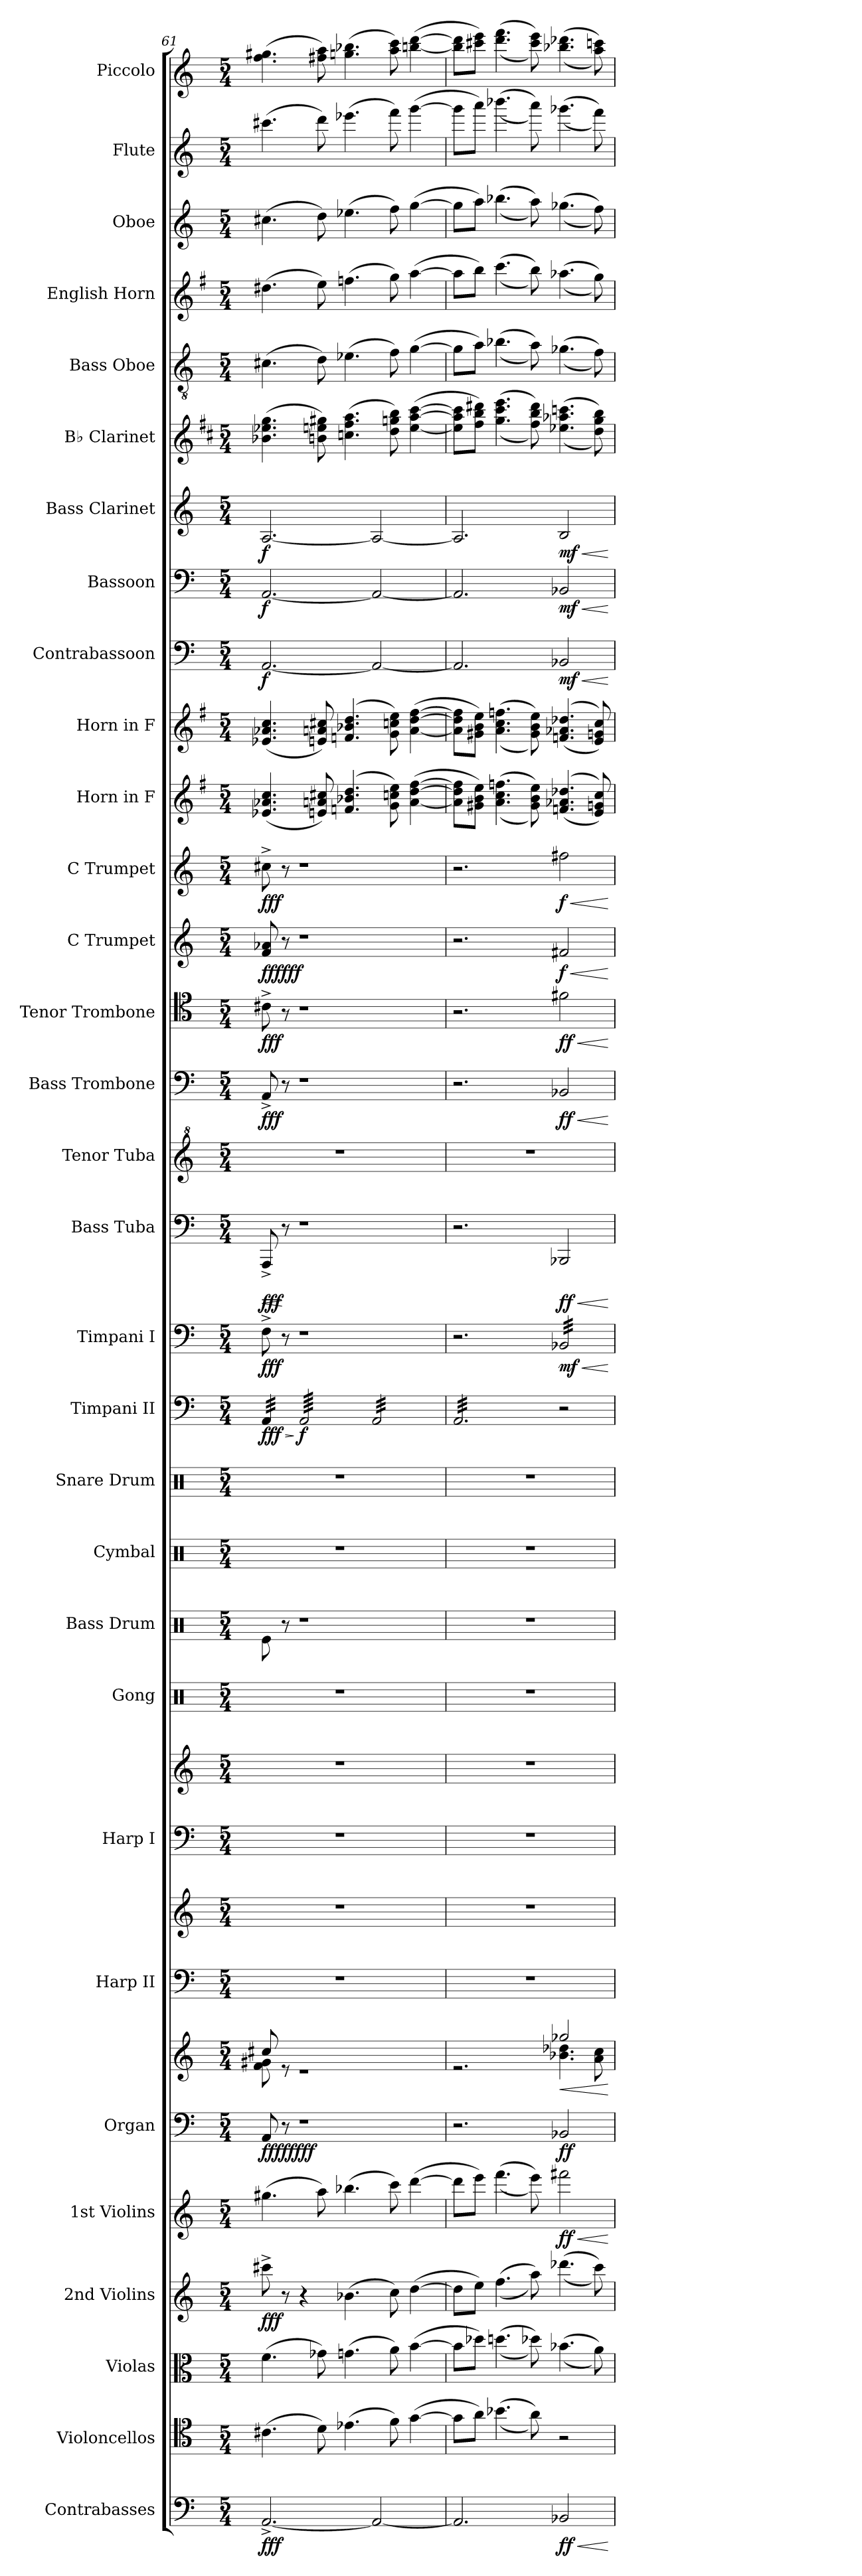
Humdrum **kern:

**kern	**dynam	**kern	**kern	**kern	**dynam	**kern	**dynam	**kern	**kern	**dynam	**kern	**kern	**kern	**kern	**kern	**kern	**kern	**kern	**kern	**dynam	**kern	**dynam	**kern	**dynam	**kern	**kern	**dynam	**kern	**dynam	**kern	**dynam	**kern	**dynam	**kern	**kern	**kern	**dynam	**kern	**dynam	**kern	**dynam	**kern	**kern	**kern	**kern	**kern	**kern
*part31	*part31	*part30	*part29	*part28	*part28	*part27	*part27	*part26	*part26	*part26	*part25	*part25	*part24	*part24	*part23	*part22	*part21	*part20	*part19	*part19	*part18	*part18	*part17	*part17	*part16	*part15	*part15	*part14	*part14	*part13	*part13	*part12	*part12	*part11	*part10	*part9	*part9	*part8	*part8	*part7	*part7	*part6	*part5	*part4	*part3	*part2	*part1
*staff34	*staff34	*staff33	*staff32	*staff31	*staff31	*staff30	*staff30	*staff29	*staff28	*staff28/29	*staff27	*staff26	*staff25	*staff24	*staff23	*staff22	*staff21	*staff20	*staff19	*staff19	*staff18	*staff18	*staff17	*staff17	*staff16	*staff15	*staff15	*staff14	*staff14	*staff13	*staff13	*staff12	*staff12	*staff11	*staff10	*staff9	*staff9	*staff8	*staff8	*staff7	*staff7	*staff6	*staff5	*staff4	*staff3	*staff2	*staff1
*I"Contrabasses	*	*I"Violoncellos	*I"Violas	*I"2nd Violins	*	*I"1st Violins	*	*I"Organ	*	*	*I"Harp II	*	*I"Harp I	*	*I"Gong	*I"Bass Drum	*I"Cymbal	*I"Snare Drum	*I"Timpani II	*	*I"Timpani I	*	*I"Bass Tuba	*	*I"Tenor Tuba	*I"Bass Trombone	*	*I"Tenor Trombone	*	*I"C Trumpet	*	*I"C Trumpet	*	*I"Horn in F	*I"Horn in F	*I"Contrabassoon	*	*I"Bassoon	*	*I"Bass Clarinet	*	*I"B♭ Clarinet	*I"Bass Oboe	*I"English Horn	*I"Oboe	*I"Flute	*I"Piccolo
*I'Cbs.	*	*I'Vcs.	*I'Vlas.	*I'Vlns.	*	*I'Vlns.	*	*I'Org.	*	*	*I'Hrp.	*	*I'Hrp.	*	*	*I'B. Dr.	*I'Cym.	*I'Sn. Dr.	*I'Timp.	*	*I'Timp.	*	*I'Tba.	*	*	*I'B. Tbn.	*	*I'T. Tbn.	*	*I'C Tpt.	*	*I'C Tpt.	*	*	*	*I'Cbsn.	*	*I'Bsn.	*	*I'B. Cl.	*	*I'B♭ Cl.	*	*I'E. Hn.	*I'Ob.	*I'Fl.	*I'Picc.
*clefF4	*	*clefC4	*clefC3	*clefG2	*	*clefG2	*	*clefF4	*clefG2	*	*clefF4	*clefG2	*clefF4	*clefG2	*clefX	*clefX	*clefX	*clefX	*clefF4	*	*clefF4	*	*clefF4	*	*clefG^2	*clefF4	*	*clefC4	*	*clefG2	*	*clefG2	*	*clefG2	*clefG2	*clefF4	*	*clefF4	*	*clefG2	*	*clefG2	*clefGv2	*clefG2	*clefG2	*clefG2	*clefG2
*ITrd7c12	*	*	*	*	*	*	*	*	*	*	*	*	*	*	*	*	*	*	*	*	*	*	*	*	*ITrd15c26	*	*	*	*	*	*	*	*	*ITrd4c7	*ITrd4c7	*ITrd7c12	*	*	*	*ITrd8c14	*	*ITrd1c2	*	*ITrd4c7	*	*	*ITrd-7c-12
*k[]	*	*k[]	*k[]	*k[]	*	*k[]	*	*k[]	*k[]	*	*k[]	*k[]	*k[]	*k[]	*k[]	*k[]	*k[]	*k[]	*k[]	*	*k[]	*	*k[]	*	*k[]	*k[]	*	*k[]	*	*k[]	*	*k[]	*	*k[]	*k[]	*k[]	*	*k[]	*	*k[]	*	*k[]	*k[]	*k[]	*k[]	*k[]	*k[]
*M5/4	*	*M5/4	*M5/4	*M5/4	*	*M5/4	*	*M5/4	*M5/4	*	*M5/4	*M5/4	*M5/4	*M5/4	*M5/4	*M5/4	*M5/4	*M5/4	*M5/4	*	*M5/4	*	*M5/4	*	*M5/4	*M5/4	*	*M5/4	*	*M5/4	*	*M5/4	*	*M5/4	*M5/4	*M5/4	*	*M5/4	*	*M5/4	*	*M5/4	*M5/4	*M5/4	*M5/4	*M5/4	*M5/4
=61	=61	=61	=61	=61	=61	=61	=61	=61	=61	=61	=61	=61	=61	=61	=61	=61	=61	=61	=61	=61	=61	=61	=61	=61	=61	=61	=61	=61	=61	=61	=61	=61	=61	=61	=61	=61	=61	=61	=61	=61	=61	=61	=61	=61	=61	=61	=61
*	*	*	*	*	*	*	*	*	*^	*	*	*	*	*	*	*	*	*	*	*	*	*	*	*	*	*	*	*	*	*	*	*	*	*	*	*	*	*	*	*	*	*	*	*	*	*	*
!	!LO:DY:b	!	!	!	!LO:DY:b	!	!	!	!	!	!LO:DY:b=2	!	!	!	!	!	!	!	!	!	!LO:HP:b	!	!	!	!LO:HP:b	!	!	!	!	!	!	!	!	!	!	!	!	!	!	!	!	!	!	!	!	!	!	!
!	!	!	!	!	!	!	!	!	!	!	!LO:DY:n=1:b	!	!	!	!	!	!	!	!	!	!	!	!	!	!	!	!	!	!	!	!	!	!	!	!	!	!	!	!	!	!	!	!	!	!	!	!	!
!	!	!	!	!	!	!	!	!	!	!	!LO:DY:n=2:b	!	!	!	!	!	!	!	!	!	!	!	!	!	!	!	!	!	!	!	!	!	!	!	!	!	!	!	!	!	!	!	!	!	!	!	!	!
!	!	!	!	!	!	!	!	!	!	!	!LO:DY:n=3:b	!	!	!	!	!	!	!	!	!	!LO:DY:n=1:b	!	!LO:DY:b	!	!LO:DY:n=1:b	!	!	!LO:DY:b	!	!LO:DY:b	!	!LO:DY:b	!	!	!	!	!	!	!	!	!	!	!	!	!	!	!	!
!	!	!	!	!	!	!	!	!	!	!	!	!	!	!	!	!	!	!	!	!	!	!	!	!	!	!	!	!	!	!	!	!LO:DY:n=1:b	!	!	!	!	!	!	!	!	!	!	!	!	!	!	!	!
!	!	!	!	!	!	!	!	!	!	!	!	!	!	!	!	!	!	!	!	!	!	!	!	!	!	!	!	!	!	!	!	!LO:DY:n=2:b	!	!LO:DY:b	!	!	!	!LO:DY:b	!	!LO:DY:b	!	!LO:DY:b	!	!	!	!	!	!
*	*	*	*	*	*	*	*	*	*	*	*	*	*	*	*	*	*	*	*	*tremolo	*	*	*	*	*	*	*	*	*	*	*	*	*	*	*	*	*	*	*	*	*	*	*	*	*	*	*	*
[2.AAA^/	fff	(4.c#X\	(4.f\	8ccc#X^\	fff	(4.gg#X\	.	8AA/	8cc#X/	8f\ 8g#X\	ff ff ff ff	4%5r	4%5r	4%5r	4%5r	4%5r	8Re\	4%5r	4%5r	32AA/LLL	> fff	8F^\	fff	8AAA^/	< fff	4%5r	8AA^/	fff	8c#X^\	fff	8f/ 8a-X/	ff ff ff	8cc#X^\	fff	(4.A-X/ 4.d-X/ 4.f/	(4.A-X/ 4.d-X/ 4.f/	[2.AAA/	f	[2.AA/	f	[2.AA/	f	(4.a-X\ 4.dd-X\ 4.ff\	(4.c#X\	(4.g#X\	(4.cc#X\	(4.ccc#X\	(4.fff\ 4.ggg#X\
.	.	.	.	.	.	.	.	.	.	.	.	.	.	.	.	.	.	.	.	32AA/	.	.	.	.	.	.	.	.	.	.	.	.	.	.	.	.	.	.	.	.	.	.	.	.	.	.	.	.
.	.	.	.	.	.	.	.	.	.	.	.	.	.	.	.	.	.	.	.	32AA/	.	.	.	.	.	.	.	.	.	.	.	.	.	.	.	.	.	.	.	.	.	.	.	.	.	.	.	.
.	.	.	.	.	.	.	.	.	.	.	.	.	.	.	.	.	.	.	.	32AA/	.	.	.	.	.	.	.	.	.	.	.	.	.	.	.	.	.	.	.	.	.	.	.	.	.	.	.	.
.	.	.	.	8r	.	.	.	8r	8re	1ryy	.	.	.	.	.	.	8r	.	.	32AA/	.	8r	.	8r	[	.	8r	.	8r	.	8r	.	8r	.	.	.	.	.	.	.	.	.	.	.	.	.	.	.
.	.	.	.	.	.	.	.	.	.	.	.	.	.	.	.	.	.	.	.	32AA/	.	.	.	.	.	.	.	.	.	.	.	.	.	.	.	.	.	.	.	.	.	.	.	.	.	.	.	.
.	.	.	.	.	.	.	.	.	.	.	.	.	.	.	.	.	.	.	.	32AA/	.	.	.	.	.	.	.	.	.	.	.	.	.	.	.	.	.	.	.	.	.	.	.	.	.	.	.	.
.	.	.	.	.	.	.	.	.	.	.	.	.	.	.	.	.	.	.	.	32AA/JJJ	.	.	.	.	.	.	.	.	.	.	.	.	.	.	.	.	.	.	.	.	.	.	.	.	.	.	.	.
!	!	!	!	!	!	!	!	!	!	!	!	!	!	!	!	!	!	!	!	!	!LO:DY:n=2:b	!	!	!	!	!	!	!	!	!	!	!	!	!	!	!	!	!	!	!	!	!	!	!	!	!	!	!
.	.	.	.	4r	.	.	.	1r	1re	.	.	.	.	.	.	.	1r	.	.	64AA/LLLL	] f	1r	.	1r	.	.	1r	.	1r	.	1r	.	1r	.	.	.	.	.	.	.	.	.	.	.	.	.	.	.
.	.	.	.	.	.	.	.	.	.	.	.	.	.	.	.	.	.	.	.	64AA/	.	.	.	.	.	.	.	.	.	.	.	.	.	.	.	.	.	.	.	.	.	.	.	.	.	.	.	.
.	.	.	.	.	.	.	.	.	.	.	.	.	.	.	.	.	.	.	.	64AA/	.	.	.	.	.	.	.	.	.	.	.	.	.	.	.	.	.	.	.	.	.	.	.	.	.	.	.	.
.	.	.	.	.	.	.	.	.	.	.	.	.	.	.	.	.	.	.	.	64AA/	.	.	.	.	.	.	.	.	.	.	.	.	.	.	.	.	.	.	.	.	.	.	.	.	.	.	.	.
.	.	.	.	.	.	.	.	.	.	.	.	.	.	.	.	.	.	.	.	64AA/	.	.	.	.	.	.	.	.	.	.	.	.	.	.	.	.	.	.	.	.	.	.	.	.	.	.	.	.
.	.	.	.	.	.	.	.	.	.	.	.	.	.	.	.	.	.	.	.	64AA/	.	.	.	.	.	.	.	.	.	.	.	.	.	.	.	.	.	.	.	.	.	.	.	.	.	.	.	.
.	.	.	.	.	.	.	.	.	.	.	.	.	.	.	.	.	.	.	.	64AA/	.	.	.	.	.	.	.	.	.	.	.	.	.	.	.	.	.	.	.	.	.	.	.	.	.	.	.	.
.	.	.	.	.	.	.	.	.	.	.	.	.	.	.	.	.	.	.	.	64AA/	.	.	.	.	.	.	.	.	.	.	.	.	.	.	.	.	.	.	.	.	.	.	.	.	.	.	.	.
.	.	8d\)	8g-X\)	.	.	8aa\)	.	.	.	.	.	.	.	.	.	.	.	.	.	64AA/	.	.	.	.	.	.	.	.	.	.	.	.	.	.	8An/ 8dn/ 8f#X/)	8An/ 8dn/ 8f#X/)	.	.	.	.	.	.	8an\ 8ddn\ 8ff#X\)	8d\)	8a\)	8dd\)	8ddd\)	8fff#X\ 8aaa\)
.	.	.	.	.	.	.	.	.	.	.	.	.	.	.	.	.	.	.	.	64AA/	.	.	.	.	.	.	.	.	.	.	.	.	.	.	.	.	.	.	.	.	.	.	.	.	.	.	.	.
.	.	.	.	.	.	.	.	.	.	.	.	.	.	.	.	.	.	.	.	64AA/	.	.	.	.	.	.	.	.	.	.	.	.	.	.	.	.	.	.	.	.	.	.	.	.	.	.	.	.
.	.	.	.	.	.	.	.	.	.	.	.	.	.	.	.	.	.	.	.	64AA/	.	.	.	.	.	.	.	.	.	.	.	.	.	.	.	.	.	.	.	.	.	.	.	.	.	.	.	.
.	.	.	.	.	.	.	.	.	.	.	.	.	.	.	.	.	.	.	.	64AA/	.	.	.	.	.	.	.	.	.	.	.	.	.	.	.	.	.	.	.	.	.	.	.	.	.	.	.	.
.	.	.	.	.	.	.	.	.	.	.	.	.	.	.	.	.	.	.	.	64AA/	.	.	.	.	.	.	.	.	.	.	.	.	.	.	.	.	.	.	.	.	.	.	.	.	.	.	.	.
.	.	.	.	.	.	.	.	.	.	.	.	.	.	.	.	.	.	.	.	64AA/	.	.	.	.	.	.	.	.	.	.	.	.	.	.	.	.	.	.	.	.	.	.	.	.	.	.	.	.
.	.	.	.	.	.	.	.	.	.	.	.	.	.	.	.	.	.	.	.	64AA/	.	.	.	.	.	.	.	.	.	.	.	.	.	.	.	.	.	.	.	.	.	.	.	.	.	.	.	.
.	.	(4.e-X\	(4.gn\	(4.b-X\	.	(4.bb-X\	.	.	.	.	.	.	.	.	.	.	.	.	.	64AA/	.	.	.	.	.	.	.	.	.	.	.	.	.	.	(4.B-X/ 4.e-X/ 4.g/	(4.B-X/ 4.e-X/ 4.g/	.	.	.	.	.	.	(4.b-X\ 4.ee\ 4.gg\	(4.e-X\	(4.b-X\	(4.ee-X\	(4.eee-X\	(4.gggn\ 4.bbb-X\
.	.	.	.	.	.	.	.	.	.	.	.	.	.	.	.	.	.	.	.	64AA/	.	.	.	.	.	.	.	.	.	.	.	.	.	.	.	.	.	.	.	.	.	.	.	.	.	.	.	.
.	.	.	.	.	.	.	.	.	.	.	.	.	.	.	.	.	.	.	.	64AA/	.	.	.	.	.	.	.	.	.	.	.	.	.	.	.	.	.	.	.	.	.	.	.	.	.	.	.	.
.	.	.	.	.	.	.	.	.	.	.	.	.	.	.	.	.	.	.	.	64AA/	.	.	.	.	.	.	.	.	.	.	.	.	.	.	.	.	.	.	.	.	.	.	.	.	.	.	.	.
.	.	.	.	.	.	.	.	.	.	.	.	.	.	.	.	.	.	.	.	64AA/	.	.	.	.	.	.	.	.	.	.	.	.	.	.	.	.	.	.	.	.	.	.	.	.	.	.	.	.
.	.	.	.	.	.	.	.	.	.	.	.	.	.	.	.	.	.	.	.	64AA/	.	.	.	.	.	.	.	.	.	.	.	.	.	.	.	.	.	.	.	.	.	.	.	.	.	.	.	.
.	.	.	.	.	.	.	.	.	.	.	.	.	.	.	.	.	.	.	.	64AA/	.	.	.	.	.	.	.	.	.	.	.	.	.	.	.	.	.	.	.	.	.	.	.	.	.	.	.	.
.	.	.	.	.	.	.	.	.	.	.	.	.	.	.	.	.	.	.	.	64AA/	.	.	.	.	.	.	.	.	.	.	.	.	.	.	.	.	.	.	.	.	.	.	.	.	.	.	.	.
.	.	.	.	.	.	.	.	.	.	.	.	.	.	.	.	.	.	.	.	64AA/	.	.	.	.	.	.	.	.	.	.	.	.	.	.	.	.	.	.	.	.	.	.	.	.	.	.	.	.
.	.	.	.	.	.	.	.	.	.	.	.	.	.	.	.	.	.	.	.	64AA/	.	.	.	.	.	.	.	.	.	.	.	.	.	.	.	.	.	.	.	.	.	.	.	.	.	.	.	.
.	.	.	.	.	.	.	.	.	.	.	.	.	.	.	.	.	.	.	.	64AA/	.	.	.	.	.	.	.	.	.	.	.	.	.	.	.	.	.	.	.	.	.	.	.	.	.	.	.	.
.	.	.	.	.	.	.	.	.	.	.	.	.	.	.	.	.	.	.	.	64AA/	.	.	.	.	.	.	.	.	.	.	.	.	.	.	.	.	.	.	.	.	.	.	.	.	.	.	.	.
.	.	.	.	.	.	.	.	.	.	.	.	.	.	.	.	.	.	.	.	64AA/	.	.	.	.	.	.	.	.	.	.	.	.	.	.	.	.	.	.	.	.	.	.	.	.	.	.	.	.
.	.	.	.	.	.	.	.	.	.	.	.	.	.	.	.	.	.	.	.	64AA/	.	.	.	.	.	.	.	.	.	.	.	.	.	.	.	.	.	.	.	.	.	.	.	.	.	.	.	.
.	.	.	.	.	.	.	.	.	.	.	.	.	.	.	.	.	.	.	.	64AA/	.	.	.	.	.	.	.	.	.	.	.	.	.	.	.	.	.	.	.	.	.	.	.	.	.	.	.	.
.	.	.	.	.	.	.	.	.	.	.	.	.	.	.	.	.	.	.	.	64AA/JJJJ	.	.	.	.	.	.	.	.	.	.	.	.	.	.	.	.	.	.	.	.	.	.	.	.	.	.	.	.
2AAA/_	.	.	.	.	.	.	.	.	.	.	.	.	.	.	.	.	.	.	.	32AA/LLL	.	.	.	.	.	.	.	.	.	.	.	.	.	.	.	.	2AAA/_	.	2AA/_	.	2AA/_	.	.	.	.	.	.	.
.	.	.	.	.	.	.	.	.	.	.	.	.	.	.	.	.	.	.	.	32AA/	.	.	.	.	.	.	.	.	.	.	.	.	.	.	.	.	.	.	.	.	.	.	.	.	.	.	.	.
.	.	.	.	.	.	.	.	.	.	.	.	.	.	.	.	.	.	.	.	32AA/	.	.	.	.	.	.	.	.	.	.	.	.	.	.	.	.	.	.	.	.	.	.	.	.	.	.	.	.
.	.	.	.	.	.	.	.	.	.	.	.	.	.	.	.	.	.	.	.	32AA/	.	.	.	.	.	.	.	.	.	.	.	.	.	.	.	.	.	.	.	.	.	.	.	.	.	.	.	.
.	.	8f\)	8a\)	8cc\)	.	8ccc\)	.	.	.	.	.	.	.	.	.	.	.	.	.	32AA/	.	.	.	.	.	.	.	.	.	.	.	.	.	.	8c\ 8fn\ 8a\)	8c\ 8fn\ 8a\)	.	.	.	.	.	.	8cc\ 8ffn\ 8aa\)	8f\)	8cc\)	8ff\)	8fff\)	8aaa\ 8cccc\)
.	.	.	.	.	.	.	.	.	.	.	.	.	.	.	.	.	.	.	.	32AA/	.	.	.	.	.	.	.	.	.	.	.	.	.	.	.	.	.	.	.	.	.	.	.	.	.	.	.	.
.	.	.	.	.	.	.	.	.	.	.	.	.	.	.	.	.	.	.	.	32AA/	.	.	.	.	.	.	.	.	.	.	.	.	.	.	.	.	.	.	.	.	.	.	.	.	.	.	.	.
.	.	.	.	.	.	.	.	.	.	.	.	.	.	.	.	.	.	.	.	32AA/	.	.	.	.	.	.	.	.	.	.	.	.	.	.	.	.	.	.	.	.	.	.	.	.	.	.	.	.
.	.	([4g\	([4b\	([4dd\	.	([4ddd\	.	.	.	.	.	.	.	.	.	.	.	.	.	32AA/	.	.	.	.	.	.	.	.	.	.	.	.	.	.	([4d\ [4g\ [4b\	([4d\ [4g\ [4b\	.	.	.	.	.	.	([4dd\ [4gg\ [4bb\	([4g\	([4dd\	([4gg\	([4ggg\	([4bbbn\ [4dddd\
.	.	.	.	.	.	.	.	.	.	.	.	.	.	.	.	.	.	.	.	32AA/	.	.	.	.	.	.	.	.	.	.	.	.	.	.	.	.	.	.	.	.	.	.	.	.	.	.	.	.
.	.	.	.	.	.	.	.	.	.	.	.	.	.	.	.	.	.	.	.	32AA/	.	.	.	.	.	.	.	.	.	.	.	.	.	.	.	.	.	.	.	.	.	.	.	.	.	.	.	.
.	.	.	.	.	.	.	.	.	.	.	.	.	.	.	.	.	.	.	.	32AA/	.	.	.	.	.	.	.	.	.	.	.	.	.	.	.	.	.	.	.	.	.	.	.	.	.	.	.	.
.	.	.	.	.	.	.	.	.	.	8ryy	.	.	.	.	.	.	.	.	.	32AA/	.	.	.	.	.	.	.	.	.	.	.	.	.	.	.	.	.	.	.	.	.	.	.	.	.	.	.	.
.	.	.	.	.	.	.	.	.	.	.	.	.	.	.	.	.	.	.	.	32AA/	.	.	.	.	.	.	.	.	.	.	.	.	.	.	.	.	.	.	.	.	.	.	.	.	.	.	.	.
.	.	.	.	.	.	.	.	.	.	.	.	.	.	.	.	.	.	.	.	32AA/	.	.	.	.	.	.	.	.	.	.	.	.	.	.	.	.	.	.	.	.	.	.	.	.	.	.	.	.
.	.	.	.	.	.	.	.	.	.	.	.	.	.	.	.	.	.	.	.	32AA/JJJ	.	.	.	.	.	.	.	.	.	.	.	.	.	.	.	.	.	.	.	.	.	.	.	.	.	.	.	.
=62	=62	=62	=62	=62	=62	=62	=62	=62	=62	=62	=62	=62	=62	=62	=62	=62	=62	=62	=62	=62	=62	=62	=62	=62	=62	=62	=62	=62	=62	=62	=62	=62	=62	=62	=62	=62	=62	=62	=62	=62	=62	=62	=62	=62	=62	=62	=62	=62
2.AAA/]	.	8g\L]	8b\L]	8dd\L]	.	8ddd\L]	.	2.r	2.re	2.ryy	.	4%5r	4%5r	4%5r	4%5r	4%5r	4%5r	4%5r	4%5r	32AA/LLL	.	2.r	.	2.r	.	4%5r	2.r	.	2.r	.	2.r	.	2.r	.	8d\] 8g\] 8b\]L	8d\] 8g\] 8b\]L	2.AAA/]	.	2.AA/]	.	2.AA/]	.	8dd\] 8gg\] 8bb\]L	8g\L]	8dd\L]	8gg\L]	8ggg\L]	8bbb\] 8dddd\]L
.	.	.	.	.	.	.	.	.	.	.	.	.	.	.	.	.	.	.	.	32AA/	.	.	.	.	.	.	.	.	.	.	.	.	.	.	.	.	.	.	.	.	.	.	.	.	.	.	.	.
.	.	.	.	.	.	.	.	.	.	.	.	.	.	.	.	.	.	.	.	32AA/	.	.	.	.	.	.	.	.	.	.	.	.	.	.	.	.	.	.	.	.	.	.	.	.	.	.	.	.
.	.	.	.	.	.	.	.	.	.	.	.	.	.	.	.	.	.	.	.	32AA/	.	.	.	.	.	.	.	.	.	.	.	.	.	.	.	.	.	.	.	.	.	.	.	.	.	.	.	.
.	.	8a\J)	8dd-X\J)	8ee\J)	.	8eee\J)	.	.	.	.	.	.	.	.	.	.	.	.	.	32AA/	.	.	.	.	.	.	.	.	.	.	.	.	.	.	8c#X\ 8e\ 8a\J)	8c#X\ 8e\ 8a\J)	.	.	.	.	.	.	8ee\ 8aa\ 8ccc#X\J)	8a\J)	8ee\J)	8aa\J)	8aaa\J)	8cccc#X\ 8eeee\J)
.	.	.	.	.	.	.	.	.	.	.	.	.	.	.	.	.	.	.	.	32AA/	.	.	.	.	.	.	.	.	.	.	.	.	.	.	.	.	.	.	.	.	.	.	.	.	.	.	.	.
.	.	.	.	.	.	.	.	.	.	.	.	.	.	.	.	.	.	.	.	32AA/	.	.	.	.	.	.	.	.	.	.	.	.	.	.	.	.	.	.	.	.	.	.	.	.	.	.	.	.
.	.	.	.	.	.	.	.	.	.	.	.	.	.	.	.	.	.	.	.	32AA/	.	.	.	.	.	.	.	.	.	.	.	.	.	.	.	.	.	.	.	.	.	.	.	.	.	.	.	.
.	.	((4.b-X\	((4.ddn\	((4.ff\	.	((4.fff\	.	.	.	.	.	.	.	.	.	.	.	.	.	32AA/	.	.	.	.	.	.	.	.	.	.	.	.	.	.	((4.d\ 4.f\ 4.b-X\	((4.d\ 4.f\ 4.b-X\	.	.	.	.	.	.	((4.ff\ 4.bb\ 4.ddd\	((4.b-X\	((4.ff\	((4.bb-X\	((4.bbb-X\	((4.dddd\ 4.ffff\
.	.	.	.	.	.	.	.	.	.	.	.	.	.	.	.	.	.	.	.	32AA/	.	.	.	.	.	.	.	.	.	.	.	.	.	.	.	.	.	.	.	.	.	.	.	.	.	.	.	.
.	.	.	.	.	.	.	.	.	.	.	.	.	.	.	.	.	.	.	.	32AA/	.	.	.	.	.	.	.	.	.	.	.	.	.	.	.	.	.	.	.	.	.	.	.	.	.	.	.	.
.	.	.	.	.	.	.	.	.	.	.	.	.	.	.	.	.	.	.	.	32AA/	.	.	.	.	.	.	.	.	.	.	.	.	.	.	.	.	.	.	.	.	.	.	.	.	.	.	.	.
.	.	.	.	.	.	.	.	.	.	.	.	.	.	.	.	.	.	.	.	32AA/	.	.	.	.	.	.	.	.	.	.	.	.	.	.	.	.	.	.	.	.	.	.	.	.	.	.	.	.
.	.	.	.	.	.	.	.	.	.	.	.	.	.	.	.	.	.	.	.	32AA/	.	.	.	.	.	.	.	.	.	.	.	.	.	.	.	.	.	.	.	.	.	.	.	.	.	.	.	.
.	.	.	.	.	.	.	.	.	.	.	.	.	.	.	.	.	.	.	.	32AA/	.	.	.	.	.	.	.	.	.	.	.	.	.	.	.	.	.	.	.	.	.	.	.	.	.	.	.	.
.	.	.	.	.	.	.	.	.	.	.	.	.	.	.	.	.	.	.	.	32AA/	.	.	.	.	.	.	.	.	.	.	.	.	.	.	.	.	.	.	.	.	.	.	.	.	.	.	.	.
.	.	.	.	.	.	.	.	.	.	.	.	.	.	.	.	.	.	.	.	32AA/	.	.	.	.	.	.	.	.	.	.	.	.	.	.	.	.	.	.	.	.	.	.	.	.	.	.	.	.
.	.	.	.	.	.	.	.	.	.	.	.	.	.	.	.	.	.	.	.	32AA/	.	.	.	.	.	.	.	.	.	.	.	.	.	.	.	.	.	.	.	.	.	.	.	.	.	.	.	.
.	.	.	.	.	.	.	.	.	.	.	.	.	.	.	.	.	.	.	.	32AA/	.	.	.	.	.	.	.	.	.	.	.	.	.	.	.	.	.	.	.	.	.	.	.	.	.	.	.	.
.	.	.	.	.	.	.	.	.	.	.	.	.	.	.	.	.	.	.	.	32AA/	.	.	.	.	.	.	.	.	.	.	.	.	.	.	.	.	.	.	.	.	.	.	.	.	.	.	.	.
.	.	8a\))	8dd-X\))	8aa\))	.	8eee\))	.	.	.	.	.	.	.	.	.	.	.	.	.	32AA/	.	.	.	.	.	.	.	.	.	.	.	.	.	.	8c#\ 8e\ 8a\))	8c#\ 8e\ 8a\))	.	.	.	.	.	.	8ee\ 8aa\ 8ccc#\))	8a\))	8ee\))	8aa\))	8aaa\))	8cccc#\ 8eeee\))
.	.	.	.	.	.	.	.	.	.	.	.	.	.	.	.	.	.	.	.	32AA/	.	.	.	.	.	.	.	.	.	.	.	.	.	.	.	.	.	.	.	.	.	.	.	.	.	.	.	.
.	.	.	.	.	.	.	.	.	.	.	.	.	.	.	.	.	.	.	.	32AA/	.	.	.	.	.	.	.	.	.	.	.	.	.	.	.	.	.	.	.	.	.	.	.	.	.	.	.	.
.	.	.	.	.	.	.	.	.	.	.	.	.	.	.	.	.	.	.	.	32AA/JJJ	.	.	.	.	.	.	.	.	.	.	.	.	.	.	.	.	.	.	.	.	.	.	.	.	.	.	.	.
*	*	*	*	*	*	*	*	*	*	*	*	*	*	*	*	*	*	*	*	*Xtremolo	*	*	*	*	*	*	*	*	*	*	*	*	*	*	*	*	*	*	*	*	*	*	*	*	*	*	*	*
!	!LO:HP:b	!	!	!	!	!	!LO:HP:b	!	!	!	!LO:HP:b	!	!	!	!	!	!	!	!	!	!	!	!LO:HP:b	!	!LO:HP:b	!	!	!LO:HP:b	!	!LO:HP:b	!	!LO:HP:b	!	!LO:HP:b	!	!	!	!LO:HP:b	!	!LO:HP:b	!	!LO:HP:b	!	!	!	!	!	!
!	!LO:DY:n=1:b	!	!	!	!	!	!LO:DY:n=1:b	!	!	!	!LO:DY:n=1:b=2	!	!	!	!	!	!	!	!	!	!	!	!	!	!	!	!	!	!	!	!	!	!	!	!	!	!	!	!	!	!	!	!	!	!	!	!	!
!	!	!	!	!	!	!	!	!	!	!	!LO:DY:n=2:b	!	!	!	!	!	!	!	!	!	!	!	!LO:DY:n=1:b	!	!LO:DY:n=1:b	!	!	!LO:DY:n=1:b	!	!LO:DY:n=1:b	!	!LO:DY:n=1:b	!	!LO:DY:n=1:b	!	!	!	!LO:DY:n=1:b	!	!LO:DY:n=1:b	!	!LO:DY:n=1:b	!	!	!	!	!	!
*	*	*	*	*	*	*	*	*	*	*	*	*	*	*	*	*	*	*	*	*	*	*tremolo	*	*	*	*	*	*	*	*	*	*	*	*	*	*	*	*	*	*	*	*	*	*	*	*	*	*
2BBB-X/	< ff	2r	((4.b-X\	((4.ddd-X\	.	2fff#X\	< ff	2BB-X/	2gg-X/	4.b-X\ 4.dd-X\	< f f	.	.	.	.	.	.	.	.	2r	.	32BB-X/LLL	< mf	2BBB-X/	< ff	.	2BB-X/	< ff	2f#X\	< ff	2f#X/	< f	2ff#X\	< f	((4.B-X/ 4.d-X/ 4.g-X/	((4.B-X/ 4.d-X/ 4.g-X/	2BBB-X/	< mf	2BB-X/	< mf	2BB/	< mf	((4.dd-X\ 4.gg-X\ 4.bb-X\	((4.g-X\	((4.dd-X\	((4.gg-X\	((4.ggg-X\	((4.bbb-X\ 4.dddd-X\
.	.	.	.	.	.	.	.	.	.	.	.	.	.	.	.	.	.	.	.	.	.	32BB-X/	.	.	.	.	.	.	.	.	.	.	.	.	.	.	.	.	.	.	.	.	.	.	.	.	.	.
.	.	.	.	.	.	.	.	.	.	.	.	.	.	.	.	.	.	.	.	.	.	32BB-X/	.	.	.	.	.	.	.	.	.	.	.	.	.	.	.	.	.	.	.	.	.	.	.	.	.	.
.	.	.	.	.	.	.	.	.	.	.	.	.	.	.	.	.	.	.	.	.	.	32BB-X/	.	.	.	.	.	.	.	.	.	.	.	.	.	.	.	.	.	.	.	.	.	.	.	.	.	.
.	.	.	.	.	.	.	.	.	.	.	.	.	.	.	.	.	.	.	.	.	.	32BB-/	.	.	.	.	.	.	.	.	.	.	.	.	.	.	.	.	.	.	.	.	.	.	.	.	.	.
.	.	.	.	.	.	.	.	.	.	.	.	.	.	.	.	.	.	.	.	.	.	32BB-/	.	.	.	.	.	.	.	.	.	.	.	.	.	.	.	.	.	.	.	.	.	.	.	.	.	.
.	.	.	.	.	.	.	.	.	.	.	.	.	.	.	.	.	.	.	.	.	.	32BB-/	.	.	.	.	.	.	.	.	.	.	.	.	.	.	.	.	.	.	.	.	.	.	.	.	.	.
.	.	.	.	.	.	.	.	.	.	.	.	.	.	.	.	.	.	.	.	.	.	32BB-/	.	.	.	.	.	.	.	.	.	.	.	.	.	.	.	.	.	.	.	.	.	.	.	.	.	.
.	.	.	.	.	.	.	.	.	.	.	.	.	.	.	.	.	.	.	.	.	.	32BB-/	.	.	.	.	.	.	.	.	.	.	.	.	.	.	.	.	.	.	.	.	.	.	.	.	.	.
.	.	.	.	.	.	.	.	.	.	.	.	.	.	.	.	.	.	.	.	.	.	32BB-/	.	.	.	.	.	.	.	.	.	.	.	.	.	.	.	.	.	.	.	.	.	.	.	.	.	.
.	.	.	.	.	.	.	.	.	.	.	.	.	.	.	.	.	.	.	.	.	.	32BB-/	.	.	.	.	.	.	.	.	.	.	.	.	.	.	.	.	.	.	.	.	.	.	.	.	.	.
.	.	.	.	.	.	.	.	.	.	.	.	.	.	.	.	.	.	.	.	.	.	32BB-/	.	.	.	.	.	.	.	.	.	.	.	.	.	.	.	.	.	.	.	.	.	.	.	.	.	.
.	.	.	8a\))	8ccc\))	.	.	.	.	.	8a\ 8cc\	.	.	.	.	.	.	.	.	.	.	.	32BB-/	.	.	.	.	.	.	.	.	.	.	.	.	8A/ 8cn/ 8f/))	8A/ 8cn/ 8f/))	.	.	.	.	.	.	8cc\ 8ff\ 8aa\))	8f\))	8cc\))	8ff\))	8fff\))	8aaa\ 8ccccn\))
.	.	.	.	.	.	.	.	.	.	.	.	.	.	.	.	.	.	.	.	.	.	32BB-/	.	.	.	.	.	.	.	.	.	.	.	.	.	.	.	.	.	.	.	.	.	.	.	.	.	.
.	.	.	.	.	.	.	.	.	.	.	.	.	.	.	.	.	.	.	.	.	.	32BB-/	.	.	.	.	.	.	.	.	.	.	.	.	.	.	.	.	.	.	.	.	.	.	.	.	.	.
.	.	.	.	.	.	.	.	.	.	.	.	.	.	.	.	.	.	.	.	.	.	32BB-/JJJ	.	.	.	.	.	.	.	.	.	.	.	.	.	.	.	.	.	.	.	.	.	.	.	.	.	.
*	*	*	*	*	*	*	*	*	*	*	*	*	*	*	*	*	*	*	*	*	*	*Xtremolo	*	*	*	*	*	*	*	*	*	*	*	*	*	*	*	*	*	*	*	*	*	*	*	*	*	*
*	*	*	*	*	*	*	*	*	*v	*v	*	*	*	*	*	*	*	*	*	*	*	*	*	*	*	*	*	*	*	*	*	*	*	*	*	*	*	*	*	*	*	*	*	*	*	*	*	*
.	[	.	.	.	.	.	[	.	.	[	.	.	.	.	.	.	.	.	.	.	.	[	.	[	.	.	[	.	[	.	[	.	[	.	.	.	[	.	[	.	[	.	.	.	.	.	.
=	=	=	=	=	=	=	=	=	=	=	=	=	=	=	=	=	=	=	=	=	=	=	=	=	=	=	=	=	=	=	=	=	=	=	=	=	=	=	=	=	=	=	=	=	=	=	=
*-	*-	*-	*-	*-	*-	*-	*-	*-	*-	*-	*-	*-	*-	*-	*-	*-	*-	*-	*-	*-	*-	*-	*-	*-	*-	*-	*-	*-	*-	*-	*-	*-	*-	*-	*-	*-	*-	*-	*-	*-	*-	*-	*-	*-	*-	*-	*-
